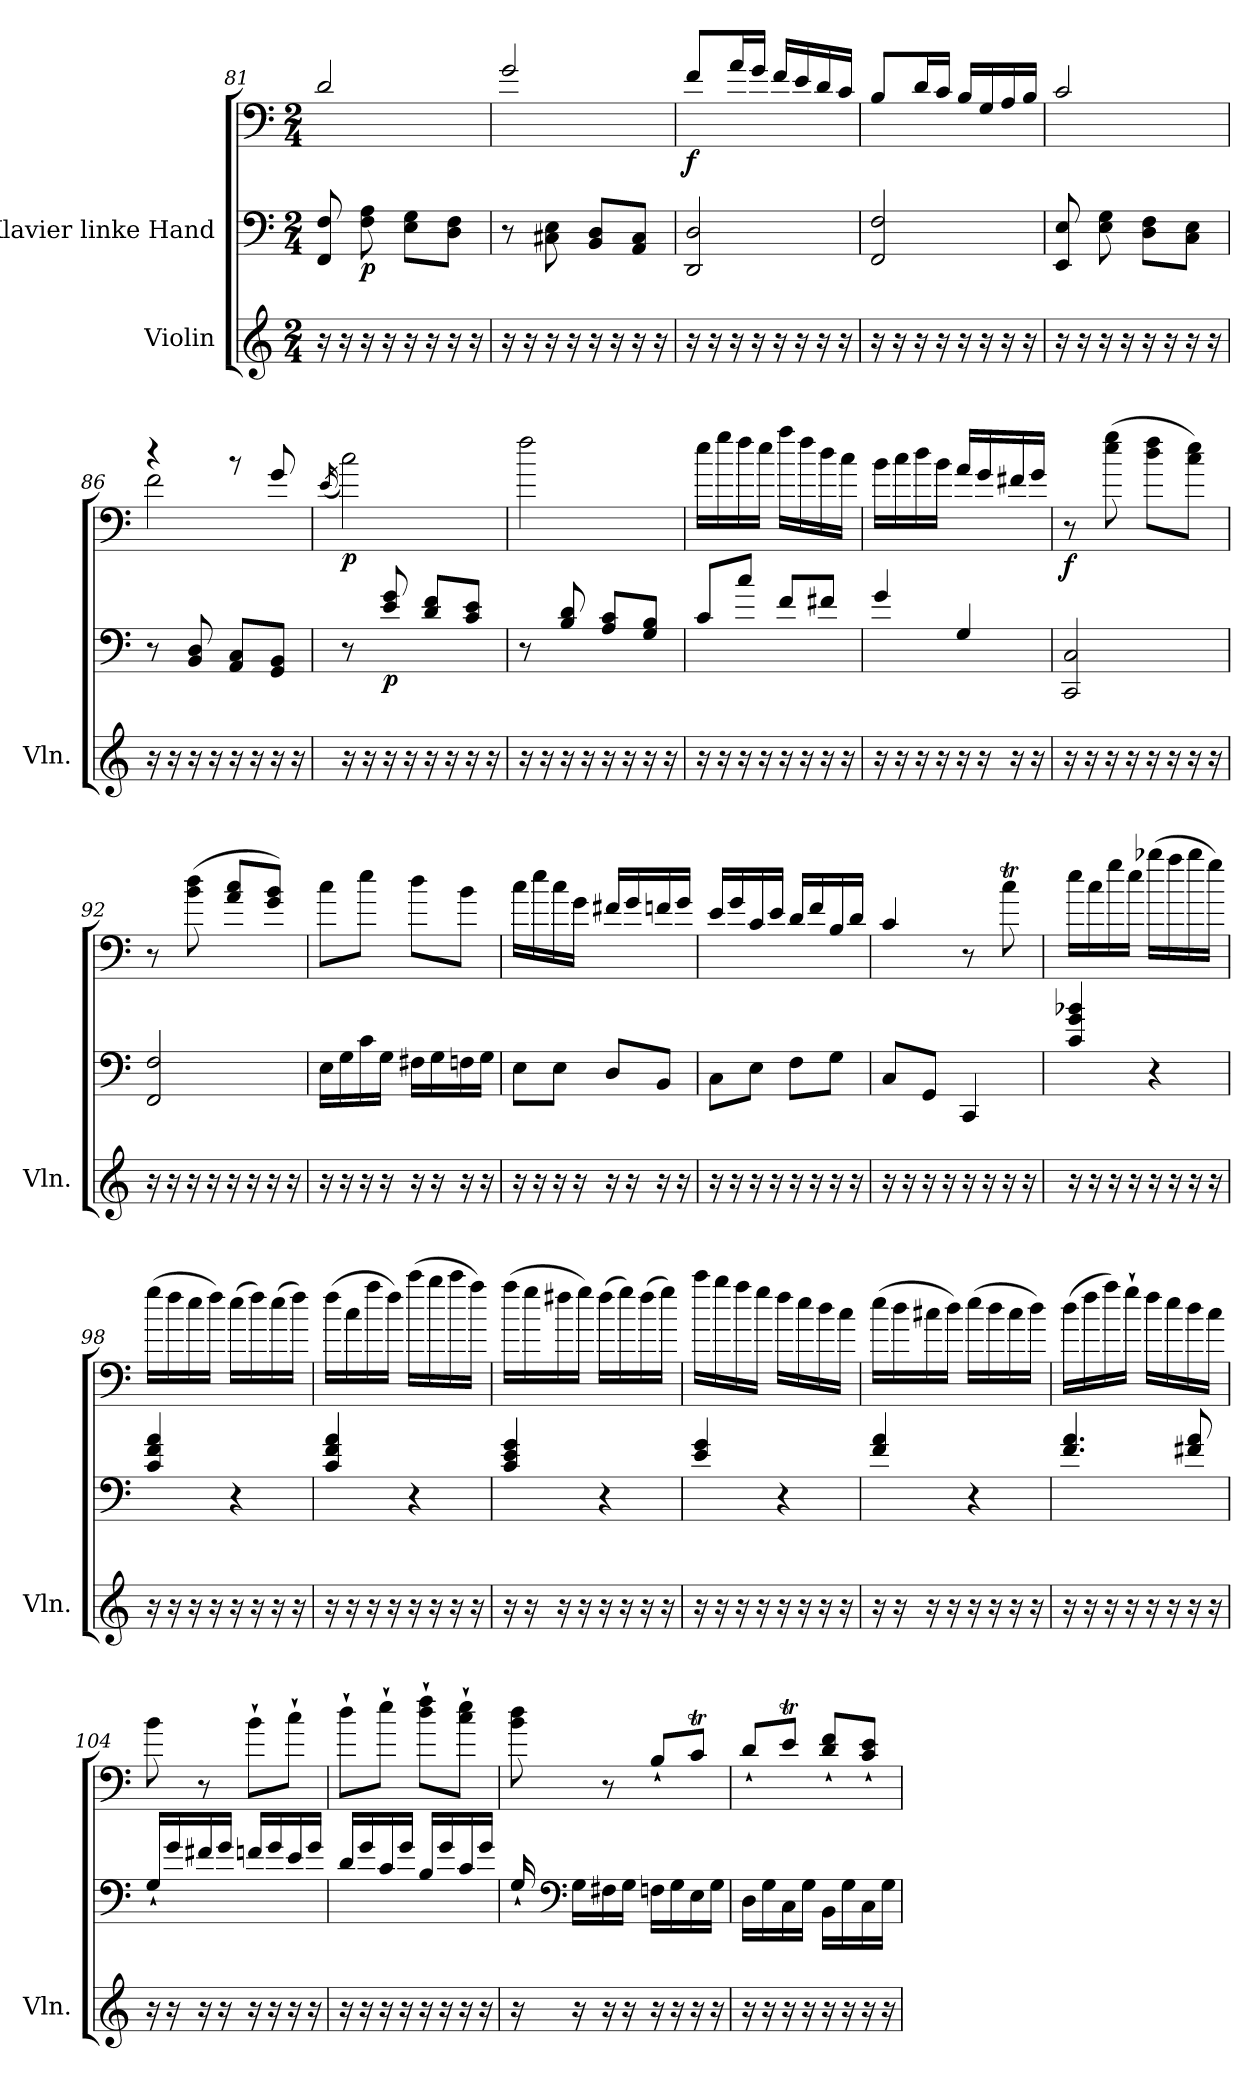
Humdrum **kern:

**kern	**kern	**kern	**dynam
*part2	*part1	*part1	*part1
*staff3	*staff2	*staff1	*staff1/2
*I"Violin	*I"Klavier linke Hand	*	*
*I'Vln.	*	*	*
*clefG2	*clefF4	*clefF4	*
*k[]	*k[]	*k[]	*
*M2/4	*M2/4	*M2/4	*
=81	=81	=81	=81
16r	8FF/ 8F/	2d/	.
16r	.	.	.
!	!	!	!LO:DY:b=2
16r	8F\ 8A\	.	p
16r	.	.	.
16r	8E\ 8G\L	.	.
16r	.	.	.
16r	8D\ 8F\J	.	.
16r	.	.	.
=82	=82	=82	=82
16r	8r	2g/	.
16r	.	.	.
16r	8C#X\ 8E\	.	.
16r	.	.	.
16r	8BB/ 8D/L	.	.
16r	.	.	.
16r	8AA/ 8C#/J	.	.
16r	.	.	.
!!LO:LB:g=z
=83	=83	=83	=83
!	!	!	!LO:DY:b
16r	2DD/ 2D/	8f/L	f
16r	.	.	.
16r	.	16a/L	.
16r	.	16g/JJ	.
16r	.	16f/LL	.
16r	.	16e/	.
16r	.	16d/	.
16r	.	16c/JJ	.
=84	=84	=84	=84
16r	2FF/ 2F/	8B/L	.
16r	.	.	.
16r	.	16d/L	.
16r	.	16c/JJ	.
16r	.	16B/LL	.
16r	.	16G/	.
16r	.	16A/	.
16r	.	16B/JJ	.
=85	=85	=85	=85
16r	8EE/ 8E/	2c/	.
16r	.	.	.
16r	8E\ 8G\	.	.
16r	.	.	.
16r	8D\ 8F\L	.	.
16r	.	.	.
16r	8C\ 8E\J	.	.
16r	.	.	.
=86	=86	=86	=86
*	*	*^	*
16r	8r	4r	2f\	.
16r	.	.	.	.
16r	8BB/ 8D/	.	.	.
16r	.	.	.	.
16r	8AA/ 8C/L	8r	.	.
16r	.	.	.	.
16r	8GG/ 8BB/J	8g/	.	.
16r	.	.	.	.
*	*	*v	*v	*
=87	=87	=87	=87
.	.	(>16qe/	.
!	!	!	!LO:DY:b
16r	8r	2cc\)	p
16r	.	.	.
!	!	!	!LO:DY:b=2
16r	8e/ 8g/	.	p
16r	.	.	.
16r	8d/ 8f/L	.	.
16r	.	.	.
16r	8c/ 8e/J	.	.
16r	.	.	.
=88	=88	=88	=88
16r	8r	2ff\	.
16r	.	.	.
16r	8B/ 8d/	.	.
16r	.	.	.
16r	8A/ 8c/L	.	.
16r	.	.	.
16r	8G/ 8B/J	.	.
16r	.	.	.
!!LO:PB:g=z
=89	=89	=89	=89
16r	8c/L	16ee\LL	.
16r	.	16gg\	.
16r	8cc/J	16ff\	.
16r	.	16ee\JJ	.
16r	8f/L	16aa\LL	.
16r	.	16ff\	.
16r	8f#X/J	16dd\	.
16r	.	16cc\JJ	.
=90	=90	=90	=90
16r	4g/	16b\LL	.
16r	.	16cc\	.
16r	.	16dd\	.
16r	.	16b\JJ	.
16r	4G/	16a/LL	.
16r	.	16g/	.
16r	.	16f#X/	.
16r	.	16g/JJ	.
=91	=91	=91	=91
!	!	!	!LO:DY:b
16r	2CC/ 2C/	8r	f
16r	.	.	.
16r	.	(>8ee\ 8gg\	.
16r	.	.	.
16r	.	8dd\ 8ff\L	.
16r	.	.	.
16r	.	8cc\ 8ee\J)	.
16r	.	.	.
=92	=92	=92	=92
16r	2FF/ 2F/	8r	.
16r	.	.	.
16r	.	(>8b\ 8dd\	.
16r	.	.	.
16r	.	8a/ 8cc/L	.
16r	.	.	.
16r	.	8g/ 8b/J)	.
16r	.	.	.
=93	=93	=93	=93
16r	16E\LL	8cc\L	.
16r	16G\	.	.
16r	16c\	8ee\J	.
16r	16G\JJ	.	.
16r	16F#X\LL	8dd\L	.
16r	16G\	.	.
16r	16Fn\	8b\J	.
16r	16G\JJ	.	.
=94	=94	=94	=94
16r	8E\L	16cc\LL	.
16r	.	16ee\	.
16r	8E\J	16cc\	.
16r	.	16g\JJ	.
16r	8D/L	16f#X/LL	.
16r	.	16g/	.
16r	8BB/J	16fn/	.
16r	.	16g/JJ	.
!!LO:LB:g=z
=95	=95	=95	=95
16r	8C\L	16e/LL	.
16r	.	16g/	.
16r	8E\J	16c/	.
16r	.	16e/JJ	.
16r	8F\L	16d/LL	.
16r	.	16f/	.
16r	8G\J	16B/	.
16r	.	16d/JJ	.
=96	=96	=96	=96
16r	8C/L	4c/	.
16r	.	.	.
16r	8GG/J	.	.
16r	.	.	.
16r	4CC/	8r	.
16r	.	.	.
16r	.	8ccT\	.
16r	.	.	.
=97	=97	=97	=97
16r	4c/ 4g/ 4b-X/	16ee\LL	.
16r	.	16cc\	.
16r	.	16gg\	.
16r	.	16ee\JJ	.
16r	4r	(>16bb-X\LL	.
16r	.	16aa\	.
16r	.	16bb-\	.
16r	.	16gg\JJ)	.
=98	=98	=98	=98
16r	4c/ 4f/ 4a/	(>16gg\LL	.
16r	.	16ff\	.
16r	.	16ee\	.
16r	.	16ff\JJ)	.
16r	4r	(>16ee\LL	.
16r	.	16ff\)	.
16r	.	(>16ee\	.
16r	.	16ff\JJ)	.
=99	=99	=99	=99
16r	4c/ 4f/ 4a/	(>16ff\LL	.
16r	.	16cc\	.
16r	.	16aa\	.
16r	.	16ff\JJ)	.
16r	4r	(>16ccc\LL	.
16r	.	16bb\	.
16r	.	16ccc\	.
16r	.	16aa\JJ)	.
=100	=100	=100	=100
16r	4c/ 4e/ 4g/	(>16aa\LL	.
16r	.	16gg\	.
16r	.	16ff#X\	.
16r	.	16gg\JJ)	.
16r	4r	(>16ff#\LL	.
16r	.	16gg\)	.
16r	.	(>16ff#\	.
16r	.	16gg\JJ)	.
!!LO:PB:g=z
=101	=101	=101	=101
16r	4e/ 4g/	16ccc\LL	.
16r	.	16bb\	.
16r	.	16aa\	.
16r	.	16gg\JJ	.
16r	4r	16ff\LL	.
16r	.	16ee\	.
16r	.	16dd\	.
16r	.	16cc\JJ	.
=102	=102	=102	=102
16r	4f/ 4a/	(>16ee\LL	.
16r	.	16dd\	.
16r	.	16cc#X\	.
16r	.	16dd\JJ)	.
16r	4r	(>16ee\LL	.
16r	.	16dd\	.
16r	.	16cc#\	.
16r	.	16dd\JJ)	.
=103	=103	=103	=103
16r	4.f/ 4.a/	(>16dd\LL	.
16r	.	16ff\	.
16r	.	16aa\)	.
16r	.	16gg`\JJ	.
16r	.	16ff\LL	.
16r	.	16ee\	.
16r	8f#X/ 8a/	16dd\	.
16r	.	16cc\JJ	.
=104	=104	=104	=104
16r	16G`/LL	8b\	.
16r	16g/	.	.
16r	16f#X/	8r	.
16r	16g/JJ	.	.
16r	16fn/LL	8b`\L	.
16r	16g/	.	.
16r	16e/	8cc`\J	.
16r	16g/JJ	.	.
=105	=105	=105	=105
16r	16d/LL	8dd`\L	.
16r	16g/	.	.
16r	16c/	8ee`\J	.
16r	16g/JJ	.	.
16r	16B/LL	8dd\` 8ff\`L	.
16r	16g/	.	.
16r	16c/	8cc\` 8ee\`J	.
16r	16g/JJ	.	.
=106	=106	=106	=106
16r	16G`/	8b\ 8dd\	.
*	*clefF4	*	*
16r	16G\LL	.	.
16r	16F#X\	8r	.
16r	16G\JJ	.	.
16r	16Fn\LL	8B`/L	.
16r	16G\	.	.
16r	16E\	8cT/J	.
16r	16G\JJ	.	.
!!LO:LB:g=z
=107	=107	=107	=107
16r	16D\LL	8d`/L	.
16r	16G\	.	.
16r	16C\	8et/J	.
16r	16G\JJ	.	.
16r	16BB\LL	8d/` 8f/`L	.
16r	16G\	.	.
16r	16C\	8c/` 8e/`J	.
16r	16G\JJ	.	.
=	=	=	=
*-	*-	*-	*-
